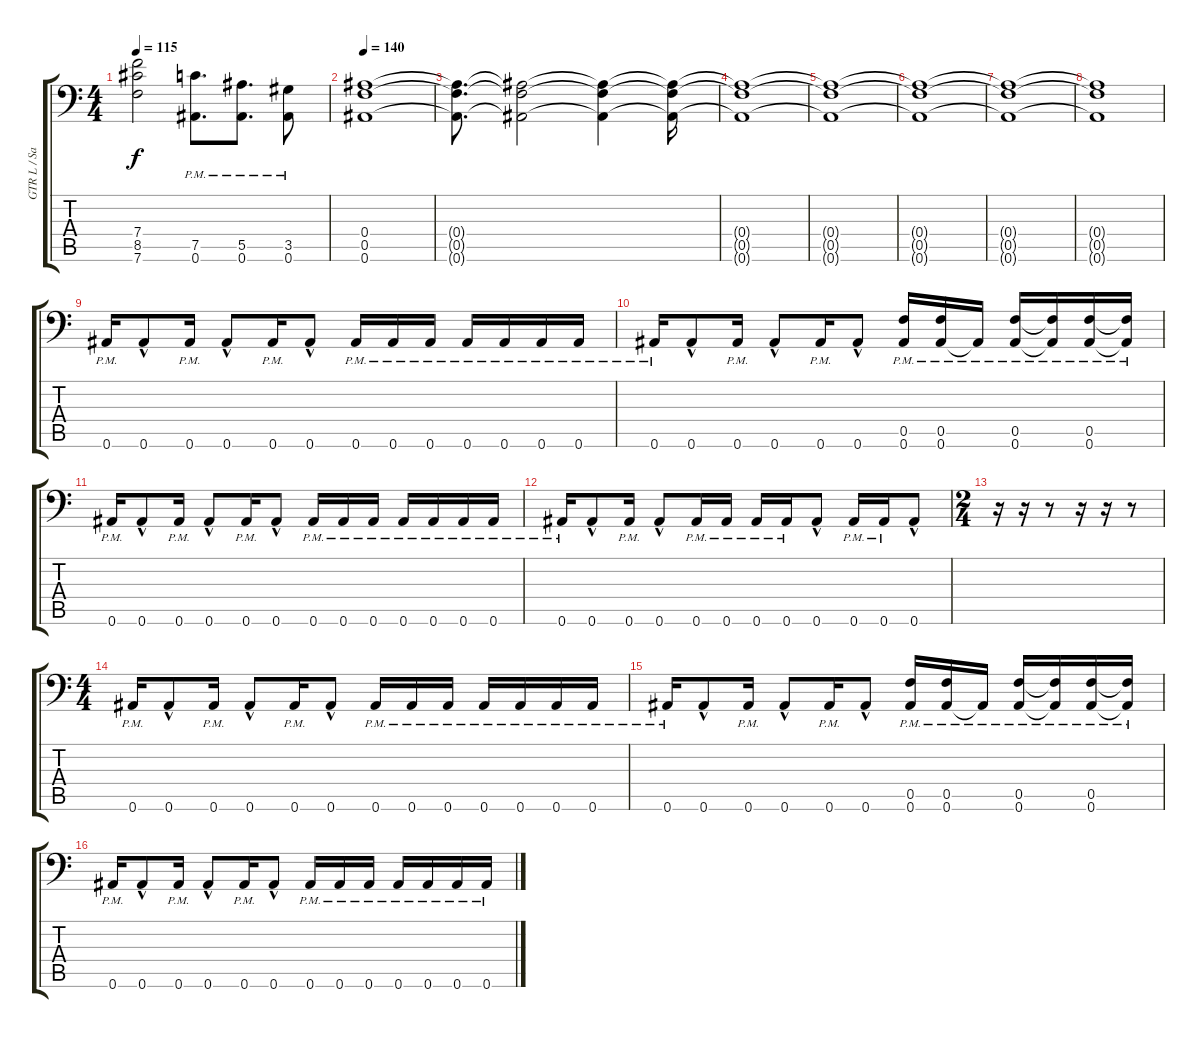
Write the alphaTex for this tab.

\track ("GTR L / Sanch" "GTR L / Sa") {instrument distortionguitar}
\staff {score tabs}
\tuning (C4 G3 Eb3 Bb2 F2 Bb1) {hide}
\ts (4 4)
\tempo 115
\clef f4
\ks c
(7.4 8.5 7.6).2{dy f} (7.5{pm} 0.6{pm}).8{d} (5.5{pm} 0.6{pm}).8{d} (3.5{pm} 0.6{pm}).8 |
\tempo 140
(0.4 0.5 0.6).1 |
(0.4{t} 0.5{t} 0.6{t}).8{d} (0.4{t} 0.5{t} 0.6{t}).2 (0.4{t} 0.5{t} 0.6{t}).4 (0.4{t} 0.5{t} 0.6{t}).16 |
(0.4{t} 0.5{t} 0.6{t}).1 |
(0.4{t} 0.5{t} 0.6{t}).1 |
(0.4{t} 0.5{t} 0.6{t}).1 |
(0.4{t} 0.5{t} 0.6{t}).1 |
(0.4{t} 0.5{t} 0.6{t}).1 |
0.6{pm}.16 0.6{hac}.8 0.6{pm}.16 0.6{hac}.8 0.6{pm}.16 0.6{hac}.8 0.6{pm}.16 0.6{pm}.16 0.6{pm}.16 0.6{pm}.16 0.6{pm}.16 0.6{pm}.16 0.6{pm}.16 |
0.6{pm}.16 0.6{hac}.8 0.6{pm}.16 0.6{hac}.8 0.6{pm}.16 0.6{hac}.8 (0.5{pm} 0.6{pm}).16 (0.5{pm} 0.6{pm}).16 0.6{pm t}.16 (0.5{pm} 0.6{pm}).16 (0.5{pm t} 0.6{pm t}).16 (0.5{pm} 0.6{pm}).16 (0.5{pm t} 0.6{pm t}).16 |
0.6{pm}.16 0.6{hac}.8 0.6{pm}.16 0.6{hac}.8 0.6{pm}.16 0.6{hac}.8 0.6{pm}.16 0.6{pm}.16 0.6{pm}.16 0.6{pm}.16 0.6{pm}.16 0.6{pm}.16 0.6{pm}.16 |
0.6{pm}.16 0.6{hac}.8 0.6{pm}.16 0.6{hac}.8 0.6{pm}.16 0.6{pm}.16 0.6{pm}.16 0.6{pm}.16 0.6{hac}.8 0.6{pm}.16 0.6{pm}.16 0.6{hac}.8 |
\ts (2 4)
r.16 r.16 r.8 r.16 r.16 r.8 |
\ts (4 4)
0.6{pm}.16 0.6{hac}.8 0.6{pm}.16 0.6{hac}.8 0.6{pm}.16 0.6{hac}.8 0.6{pm}.16 0.6{pm}.16 0.6{pm}.16 0.6{pm}.16 0.6{pm}.16 0.6{pm}.16 0.6{pm}.16 |
0.6{pm}.16 0.6{hac}.8 0.6{pm}.16 0.6{hac}.8 0.6{pm}.16 0.6{hac}.8 (0.5{pm} 0.6{pm}).16 (0.5{pm} 0.6{pm}).16 0.6{pm t}.16 (0.5{pm} 0.6{pm}).16 (0.5{pm t} 0.6{pm t}).16 (0.5{pm} 0.6{pm}).16 (0.5{pm t} 0.6{pm t}).16 |
0.6{pm}.16 0.6{hac}.8 0.6{pm}.16 0.6{hac}.8 0.6{pm}.16 0.6{hac}.8 0.6{pm}.16 0.6{pm}.16 0.6{pm}.16 0.6{pm}.16 0.6{pm}.16 0.6{pm}.16 0.6{pm}.16
